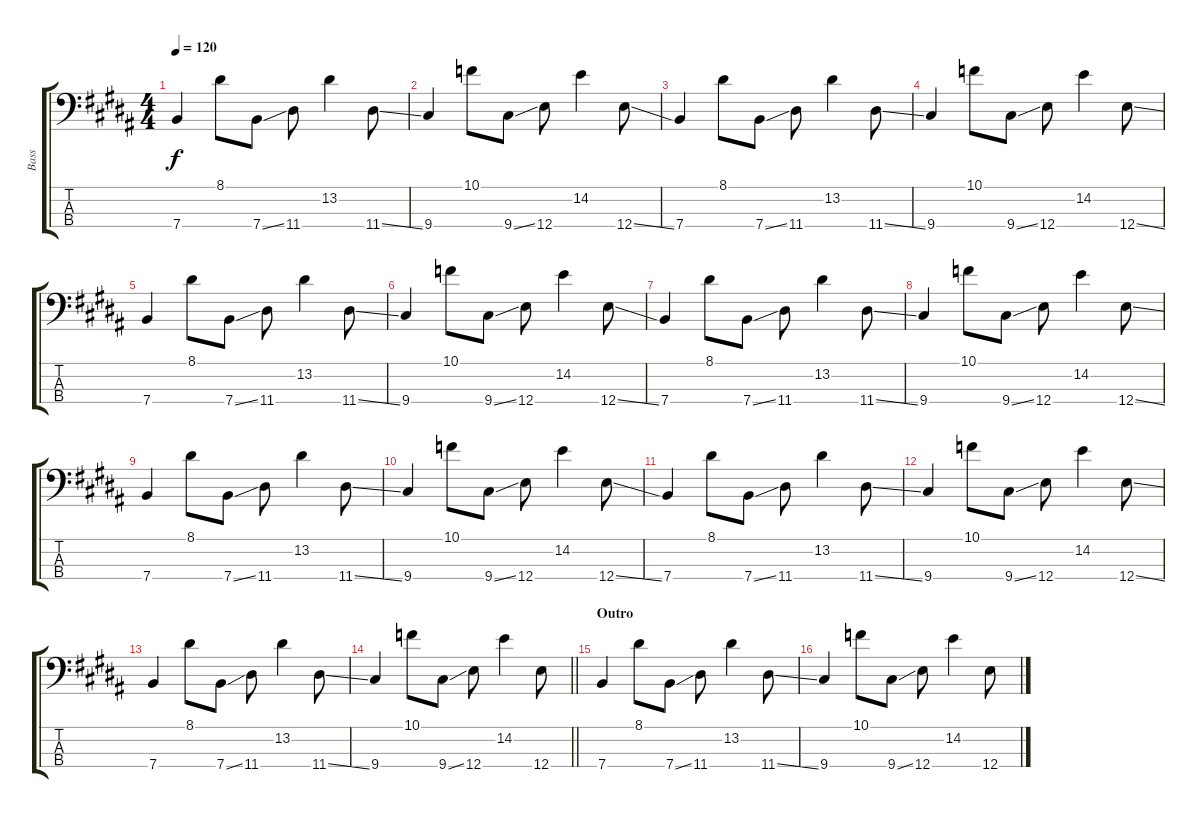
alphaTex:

\track ("Bass" "Bass") {instrument electricbassfinger}
\staff {score tabs}
\tuning (G2 D2 A1 E1) {hide}
\ts (4 4)
\tempo 120
\clef f4
\ks b
7.4.4{dy f} 8.1.8 7.4{ss}.8 11.4.8 13.2.4 11.4{ss}.8 |
9.4.4 10.1.8 9.4{ss}.8 12.4.8 14.2.4 12.4{ss}.8 |
7.4.4 8.1.8 7.4{ss}.8 11.4.8 13.2.4 11.4{ss}.8 |
9.4.4 10.1.8 9.4{ss}.8 12.4.8 14.2.4 12.4{ss}.8 |
7.4.4 8.1.8 7.4{ss}.8 11.4.8 13.2.4 11.4{ss}.8 |
9.4.4 10.1.8 9.4{ss}.8 12.4.8 14.2.4 12.4{ss}.8 |
7.4.4 8.1.8 7.4{ss}.8 11.4.8 13.2.4 11.4{ss}.8 |
9.4.4 10.1.8 9.4{ss}.8 12.4.8 14.2.4 12.4{ss}.8 |
7.4.4 8.1.8 7.4{ss}.8 11.4.8 13.2.4 11.4{ss}.8 |
9.4.4 10.1.8 9.4{ss}.8 12.4.8 14.2.4 12.4{ss}.8 |
7.4.4 8.1.8 7.4{ss}.8 11.4.8 13.2.4 11.4{ss}.8 |
9.4.4 10.1.8 9.4{ss}.8 12.4.8 14.2.4 12.4{ss}.8 |
7.4.4 8.1.8 7.4{ss}.8 11.4.8 13.2.4 11.4{ss}.8 |
\barLineRight lightlight
9.4.4 10.1.8 9.4{ss}.8 12.4.8 14.2.4 12.4.8 |
\section ("" "Outro")
7.4.4 8.1.8 7.4{ss}.8 11.4.8 13.2.4 11.4{ss}.8 |
9.4.4 10.1.8 9.4{ss}.8 12.4.8 14.2.4 12.4{ss}.8
